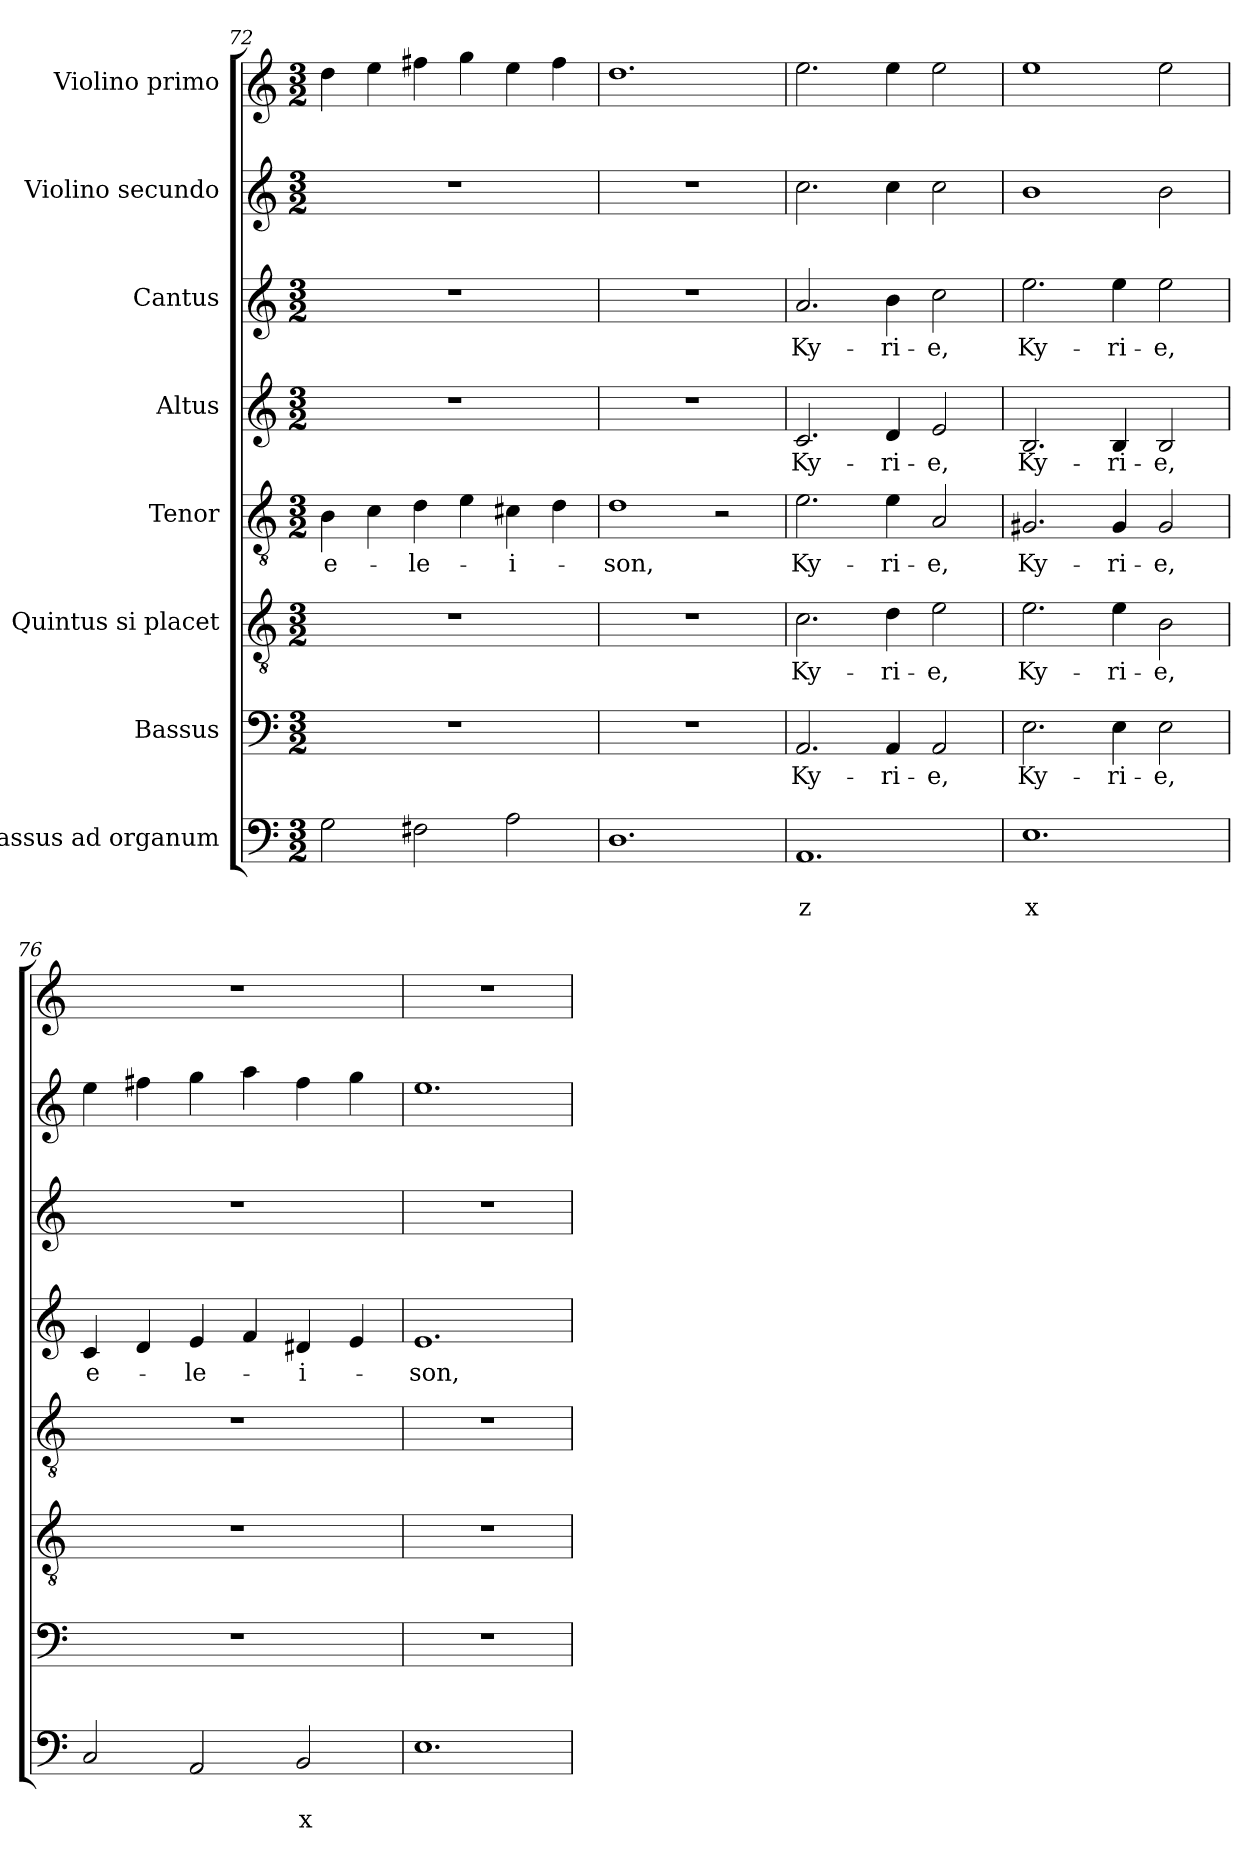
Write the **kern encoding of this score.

**kern	**text	**text	**kern	**text	**kern	**text	**kern	**text	**kern	**text	**kern	**text	**kern	**kern
*part8	*part8	*part8	*part7	*part7	*part6	*part6	*part5	*part5	*part4	*part4	*part3	*part3	*part2	*part1
*staff8	*staff8	*staff8	*staff7	*staff7	*staff6	*staff6	*staff5	*staff5	*staff4	*staff4	*staff3	*staff3	*staff2	*staff1
*I"Bassus ad organum	*	*	*I"Bassus	*	*I"Quintus si placet	*	*I"Tenor	*	*I"Altus	*	*I"Cantus	*	*I"Violino secundo	*I"Violino primo
!!LO:LB:g=z
*clefF4	*	*	*clefF4	*	*clefGv2	*	*clefGv2	*	*clefG2	*	*clefG2	*	*clefG2	*clefG2
*k[]	*	*	*k[]	*	*k[]	*	*k[]	*	*k[]	*	*k[]	*	*k[]	*k[]
*C:	*	*	*C:	*	*C:	*	*C:	*	*C:	*	*C:	*	*C:	*C:
*M3/2	*	*	*M3/2	*	*M3/2	*	*M3/2	*	*M3/2	*	*M3/2	*	*M3/2	*M3/2
=72	=72	=72	=72	=72	=72	=72	=72	=72	=72	=72	=72	=72	=72	=72
!	!	!	!	!	!	!	!	!LO:LY:b	!	!	!	!	!	!
2G\	.	.	1.r	.	1.r	.	4B\	e-	1.r	.	1.r	.	1.r	4dd\
.	.	.	.	.	.	.	4c\	.	.	.	.	.	.	4ee\
!	!	!	!	!	!	!	!	!LO:LY:b	!	!	!	!	!	!
2F#X\	.	.	.	.	.	.	4d\	-le-	.	.	.	.	.	4ff#X\
.	.	.	.	.	.	.	4e\	.	.	.	.	.	.	4gg\
!	!	!	!	!	!	!	!	!LO:LY:b	!	!	!	!	!	!
2A\	.	.	.	.	.	.	4c#X\	-i-	.	.	.	.	.	4ee\
.	.	.	.	.	.	.	4d\	.	.	.	.	.	.	4ff#\
=73	=73	=73	=73	=73	=73	=73	=73	=73	=73	=73	=73	=73	=73	=73
!	!	!	!	!	!	!	!	!LO:LY:b	!	!	!	!	!	!
1.D	.	.	1.r	.	1.r	.	1d	-son,	1.r	.	1.r	.	1.r	1.dd
.	.	.	.	.	.	.	2r	.	.	.	.	.	.	.
=74	=74	=74	=74	=74	=74	=74	=74	=74	=74	=74	=74	=74	=74	=74
!	!	!LO:LY:b	!	!LO:LY:b	!	!LO:LY:b	!	!LO:LY:b	!	!LO:LY:b	!	!LO:LY:b	!	!
1.AA	.	z	2.AA/	Ky-	2.c\	Ky-	2.e\	Ky-	2.c/	Ky-	2.a/	Ky-	2.cc\	2.ee\
!	!	!	!	!LO:LY:b	!	!LO:LY:b	!	!LO:LY:b	!	!LO:LY:b	!	!LO:LY:b	!	!
.	.	.	4AA/	-ri-	4d\	-ri-	4e\	-ri-	4d/	-ri-	4b\	-ri-	4cc\	4ee\
!	!	!	!	!LO:LY:b	!	!LO:LY:b	!	!LO:LY:b	!	!LO:LY:b	!	!LO:LY:b	!	!
.	.	.	2AA/	-e,	2e\	-e,	2A/	-e,	2e/	-e,	2cc\	-e,	2cc\	2ee\
=75	=75	=75	=75	=75	=75	=75	=75	=75	=75	=75	=75	=75	=75	=75
!	!	!LO:LY:b	!	!LO:LY:b	!	!LO:LY:b	!	!LO:LY:b	!	!LO:LY:b	!	!LO:LY:b	!	!
1.E	.	x	2.E\	Ky-	2.e\	Ky-	2.G#X/	Ky-	2.B/	Ky-	2.ee\	Ky-	1b	1ee
!	!	!	!	!LO:LY:b	!	!LO:LY:b	!	!LO:LY:b	!	!LO:LY:b	!	!LO:LY:b	!	!
.	.	.	4E\	-ri-	4e\	-ri-	4G#/	-ri-	4B/	-ri-	4ee\	-ri-	.	.
!	!	!	!	!LO:LY:b	!	!LO:LY:b	!	!LO:LY:b	!	!LO:LY:b	!	!LO:LY:b	!	!
.	.	.	2E\	-e,	2B\	-e,	2G#/	-e,	2B/	-e,	2ee\	-e,	2b\	2ee\
=76	=76	=76	=76	=76	=76	=76	=76	=76	=76	=76	=76	=76	=76	=76
!	!	!	!	!	!	!	!	!	!	!LO:LY:b	!	!	!	!
2C/	.	.	1.r	.	1.r	.	1.r	.	4c/	e-	1.r	.	4ee\	1.r
.	.	.	.	.	.	.	.	.	4d/	.	.	.	4ff#X\	.
!	!	!	!	!	!	!	!	!	!	!LO:LY:b	!	!	!	!
2AA/	.	.	.	.	.	.	.	.	4e/	-le-	.	.	4gg\	.
.	.	.	.	.	.	.	.	.	4f/	.	.	.	4aa\	.
!	!	!LO:LY:b	!	!	!	!	!	!	!	!LO:LY:b	!	!	!	!
2BB/	.	x	.	.	.	.	.	.	4d#X/	-i-	.	.	4ff#\	.
.	.	.	.	.	.	.	.	.	4e/	.	.	.	4gg\	.
=77	=77	=77	=77	=77	=77	=77	=77	=77	=77	=77	=77	=77	=77	=77
!	!	!	!	!	!	!	!	!	!	!LO:LY:b	!	!	!	!
1.E	.	.	1.r	.	1.r	.	1.r	.	1.e	-son,	1.r	.	1.ee	1.r
=	=	=	=	=	=	=	=	=	=	=	=	=	=	=
*-	*-	*-	*-	*-	*-	*-	*-	*-	*-	*-	*-	*-	*-	*-
